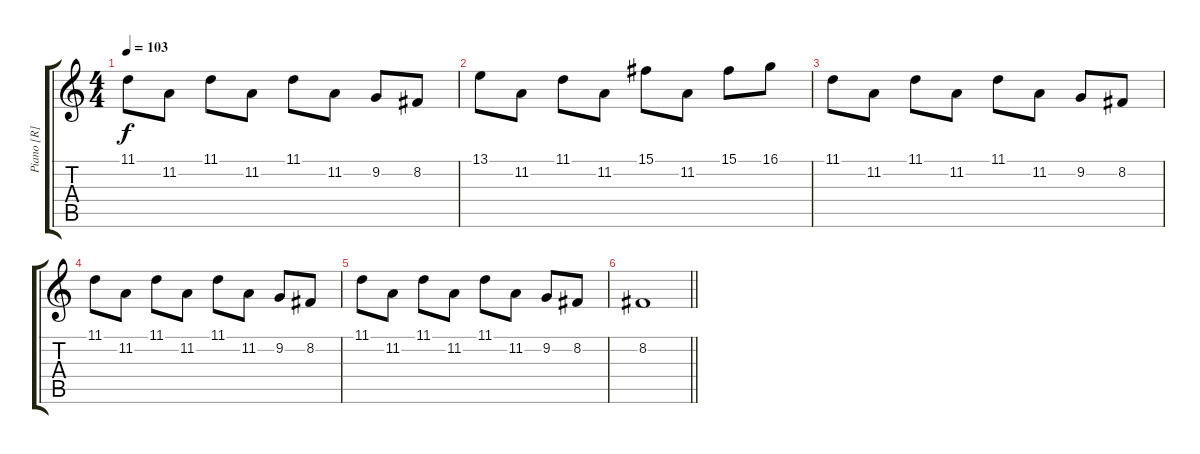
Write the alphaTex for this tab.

\track ("Piano [R]" "Piano [R]") {instrument brightacousticpiano}
\staff {score tabs}
\tuning (Eb4 Bb3 Gb3 Db3 Ab2 Db2) {hide}
\ts (4 4)
\tempo 103
\clef g2
\ks c
11.1.8{dy f} 11.2.8 11.1.8 11.2.8 11.1.8 11.2.8 9.2.8 8.2.8 |
13.1.8 11.2.8 11.1.8 11.2.8 15.1.8 11.2.8 15.1.8 16.1.8 |
11.1.8 11.2.8 11.1.8 11.2.8 11.1.8 11.2.8 9.2.8 8.2.8 |
11.1.8 11.2.8 11.1.8 11.2.8 11.1.8 11.2.8 9.2.8 8.2.8 |
11.1.8 11.2.8 11.1.8 11.2.8 11.1.8 11.2.8 9.2.8 8.2.8 |
\barLineRight lightlight
8.2.1
